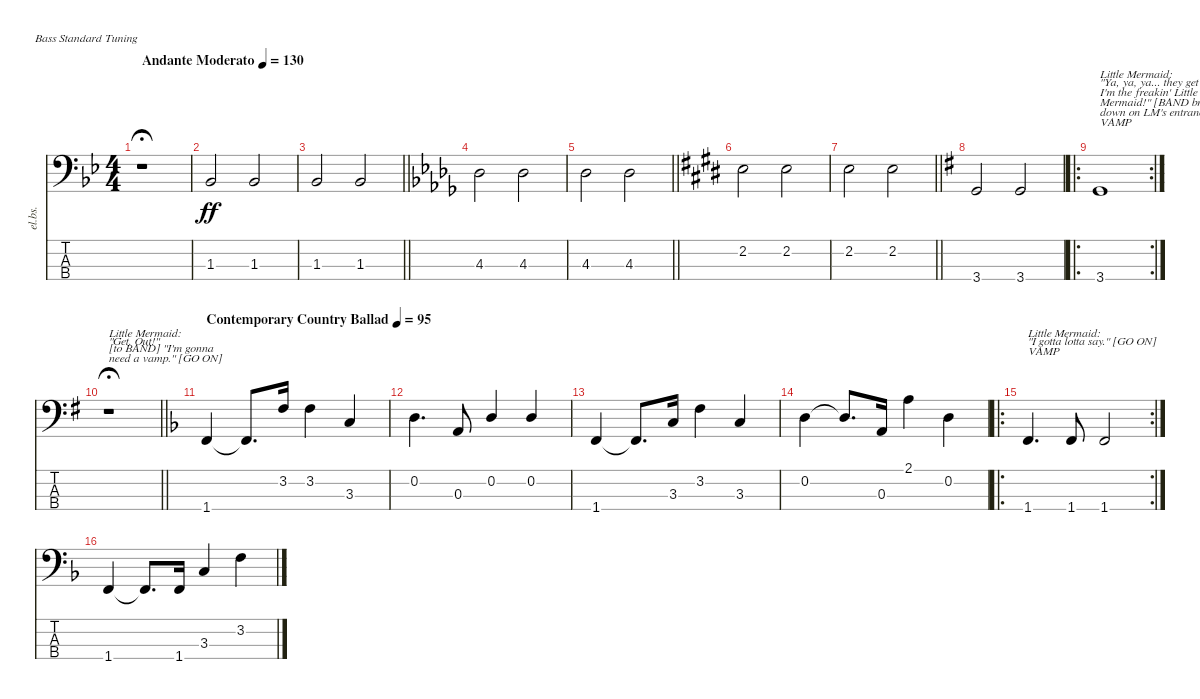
\defaultSystemsLayout 4
\bracketExtendMode nobrackets
\track ("Electric Bass" "el.bs.") {defaultSystemsLayout 6 multiBarRest instrument electricbassfinger}
\staff {score tabs}
\tuning (G2 D2 A1 E1)
\ts (4 4)
\tempo (130 "Andante Moderato")
\clef f4
\ks bb
r.1{dy ff fermata (medium 0.5) instrument electricbassfinger beam Down} |
1.3{acc b}.2{beam Up} 1.3{acc b}.2{beam Up} |
\barLineRight lightlight
1.3{acc b}.2{beam Up} 1.3{acc b}.2{beam Up} |
\ks db
4.3{acc b}.2{beam Down} 4.3{acc b}.2{beam Down} |
\barLineRight lightlight
4.3{acc b}.2{beam Down} 4.3{acc b}.2{beam Down} |
\ks e
2.2{acc forcenatural}.2{beam Down} 2.2{acc forcenatural}.2{beam Down} |
\barLineRight lightlight
2.2{acc forcenatural}.2{beam Down} 2.2{acc forcenatural}.2{beam Down} |
\ks g
3.4{acc forcenatural}.2{beam Up} 3.4{acc forcenatural}.2{beam Up} |
\ro
\rc 2
3.4{acc forcenatural}.1{txt "Little Mermaid:\n\"Ya, ya, ya... they get it!\nI'm the freakin' Little\nMermaid!\" [BAND breaks\ndown on LM's entrance]\nVAMP" beam Up} |
\barLineRight lightlight
r.1{txt "Little Mermaid:\n\"Get. Out!\"\n[to BAND] \"I'm gonna\nneed a vamp.\" [GO ON]" fermata (medium 0.5) beam Down} |
\tempo (95 "Contemporary Country Ballad")
\ks f
1.4{acc forcenatural}.4{beam Up} 1.4{t acc forcenatural}.8{d beam Up} 3.2{acc forcenatural}.16{beam Up} 3.2{acc forcenatural}.4{beam Down} 3.3{acc forcenatural}.4{beam Up} |
0.2{acc forcenatural}.4{d beam Down} 0.3{acc forcenatural}.8{beam Up} 0.2{acc forcenatural}.4{beam Up} 0.2{acc forcenatural}.4{beam Up} |
1.4{acc forcenatural}.4{beam Up} 1.4{t acc forcenatural}.8{d beam Up} 3.3{acc forcenatural}.16{beam Up} 3.2{acc forcenatural}.4{beam Down} 3.3{acc forcenatural}.4{beam Up} |
0.2{acc forcenatural}.4{beam Down} 0.2{t acc forcenatural}.8{d beam Up} 0.3{acc forcenatural}.16{beam Up} 2.1{acc forcenatural}.4{beam Down} 0.2{acc forcenatural}.4{beam Down} |
\ro
\rc 2
1.4{acc forcenatural}.4{d txt "Little Mermaid:\n\"I gotta lotta say.\" [GO ON]\nVAMP" beam Up} 1.4{acc forcenatural}.8{beam Up} 1.4{acc forcenatural}.2{beam Up} |
1.4{acc forcenatural}.4{beam Up} 1.4{t acc forcenatural}.8{d beam Up} 1.4{acc forcenatural}.16{beam Up} 3.3{acc forcenatural}.4{beam Up} 3.2{acc forcenatural}.4{beam Down}
